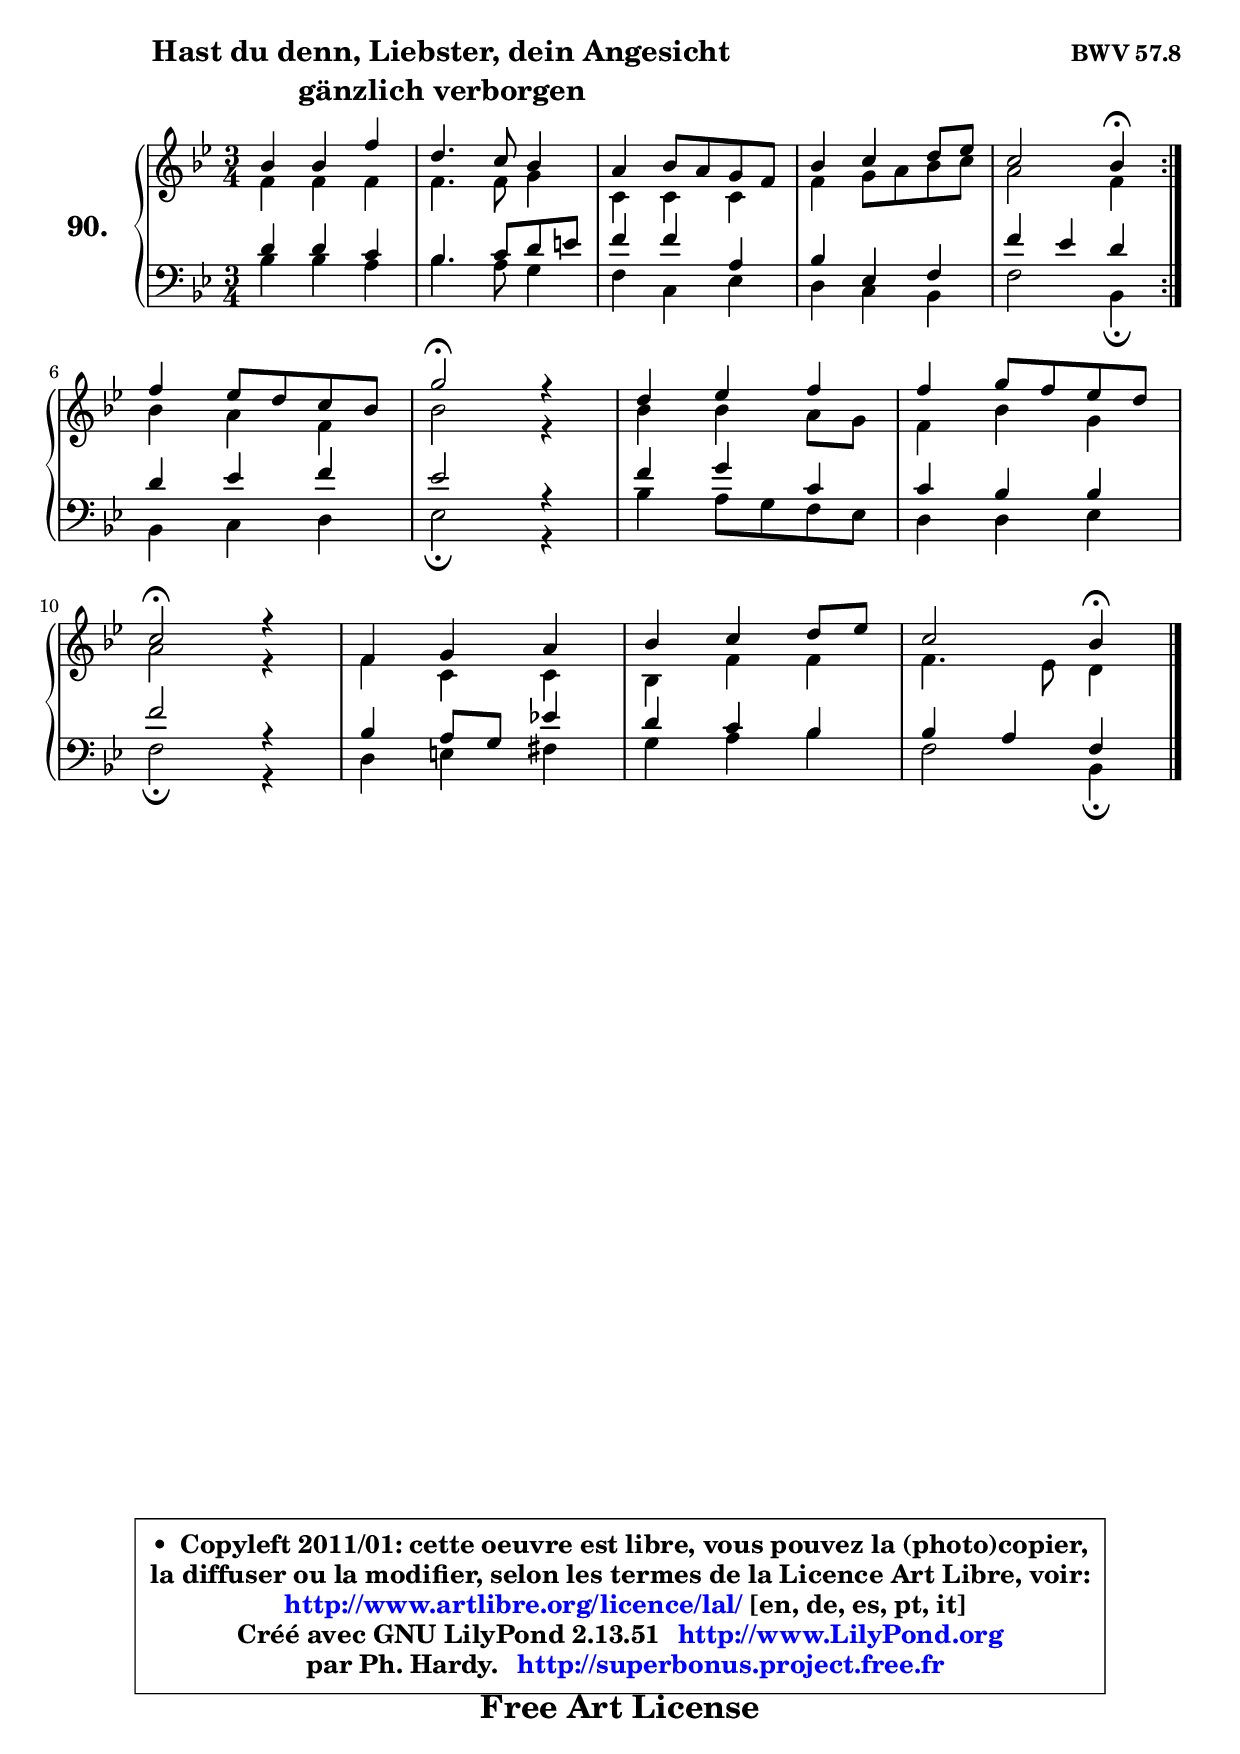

\version "2.13.51"

    \paper {
%	system-system-spacing #'padding = #0.1
%	score-system-spacing #'padding = #0.1
%	ragged-bottom = ##f
%	ragged-last-bottom = ##f
	}

    \header {
      opus = \markup { \bold "BWV 57.8" }
      piece = \markup { \hspace #9 \fontsize #2 \bold \column \center-align { \line { "Hast du denn, Liebster, dein Angesicht" }
                                  \line { "gänzlich verborgen" }
                              } }
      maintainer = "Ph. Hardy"
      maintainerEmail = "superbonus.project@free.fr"
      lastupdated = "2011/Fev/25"
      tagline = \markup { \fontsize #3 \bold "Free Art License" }
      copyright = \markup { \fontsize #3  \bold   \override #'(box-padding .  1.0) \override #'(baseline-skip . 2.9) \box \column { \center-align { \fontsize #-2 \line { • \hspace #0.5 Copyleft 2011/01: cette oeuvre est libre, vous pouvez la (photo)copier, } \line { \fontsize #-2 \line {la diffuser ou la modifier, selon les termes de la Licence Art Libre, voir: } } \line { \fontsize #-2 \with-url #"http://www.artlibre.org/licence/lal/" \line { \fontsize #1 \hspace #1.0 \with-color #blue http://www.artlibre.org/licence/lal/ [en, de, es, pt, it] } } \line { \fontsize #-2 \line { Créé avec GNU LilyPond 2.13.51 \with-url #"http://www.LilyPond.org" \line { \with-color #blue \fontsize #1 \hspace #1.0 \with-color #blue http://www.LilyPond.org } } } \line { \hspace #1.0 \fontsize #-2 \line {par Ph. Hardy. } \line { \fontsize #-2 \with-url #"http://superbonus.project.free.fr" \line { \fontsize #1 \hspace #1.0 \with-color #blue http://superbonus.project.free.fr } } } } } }

	  }

  guidemidi = {
	\repeat volta 2 {
        R2. |
        R2. |
        R2. |
        R2. |
        r2 \tempo 4 = 30 r4 \tempo 4 = 78 | } %fin du repeat
        R2. |
        \tempo 4 = 34 r2 \tempo 4 = 78 r4 |
        R2. |
        R2. |
        \tempo 4 = 34 r2 \tempo 4 = 78 r4 |
        R2. |
        R2. |
        r2 \tempo 4 = 30 r4 
	}

  upper = {
	\time 3/4
	\key bes \major
	\clef treble
	\voiceOne
	<< { 
	% SOPRANO
	\set Voice.midiInstrument = "acoustic grand"
	\relative c'' {
	\repeat volta 2 {
        bes4 bes f' |
        d4. c8 bes4 |
        a4 bes8 a g f |
        bes4 c d8 es |
        c2 bes4\fermata | } %fin du repeat
\break
        f'4 es8 d c bes |
        g'2\fermata r4 |
        d4 es f |
        f4 g8 f es d |
\break
        c2\fermata r4 |
        f,4 g a |
        bes4 c d8 es |
        c2 bes4\fermata |
        \bar "|."
	} % fin de relative
	}

	\context Voice="1" { \voiceTwo 
	% ALTO
	\set Voice.midiInstrument = "acoustic grand"
	\relative c' {
	\repeat volta 2 {
        f4 f f |
        f4. f8 g4 |
        c,4 c c |
        f4 g8 a bes c |
        a2 f4 | } %fin du repeat
        bes4 a f |
        bes2 r4 |
        bes4 bes a8 g |
        f4 bes g |
        a2 r4 |
        f4 c c |
        bes4 f' f |
        f4. es8 d4 |
        \bar "|."
	} % fin de relative
	\oneVoice
	} >>
	}

    lower = {
	\time 3/4
	\key bes \major
	\clef bass
	\voiceOne
	<< { 
	% TENOR
	\set Voice.midiInstrument = "acoustic grand"
	\relative c' {
	\repeat volta 2 {
        d4 d c |
        bes4. c8 d e |
        f4 f a, |
        bes4 es, f |
        f'4 es d | } %fin du repeat
        d4 es f |
        es2 r4 |
        f4 g c, |
        c4 bes bes |
        f'2 r4 |
        bes,4 a8 g es'!4 |
        d4 c bes |
        bes4 a f |
        \bar "|."
	} % fin de relative
	}
	\context Voice="1" { \voiceTwo 
	% BASS
	\set Voice.midiInstrument = "acoustic grand"
	\relative c' {
	\repeat volta 2 {
        bes4 bes a |
        bes4. a8 g4 |
        f4 c es |
        d4 c bes |
        f'2 bes,4\fermata | } %fin du repeat
        bes4 c d |
        es2\fermata r4 |
        bes'4 a8 g f es |
        d4 d es |
        f2\fermata r4 |
        d4 e fis |
        g4 a bes |
        f2 bes,4\fermata |
        \bar "|."
	} % fin de relative
	\oneVoice
	} >>
	}


    \score { 

	\new PianoStaff <<
	\set PianoStaff.instrumentName = \markup { \bold \huge "90." }
	\new Staff = "upper" \upper
	\new Staff = "lower" \lower
	>>

    \layout {
%	ragged-last = ##f
	   }

         } % fin de score

  \score {
    \unfoldRepeats { << \guidemidi \upper \lower >> }
    \midi {
    \context {
     \Staff
      \remove "Staff_performer"
               }

     \context {
      \Voice
       \consists "Staff_performer"
                }

     \context { 
      \Score
      tempoWholesPerMinute = #(ly:make-moment 78 4)
		}
	    }
	}

